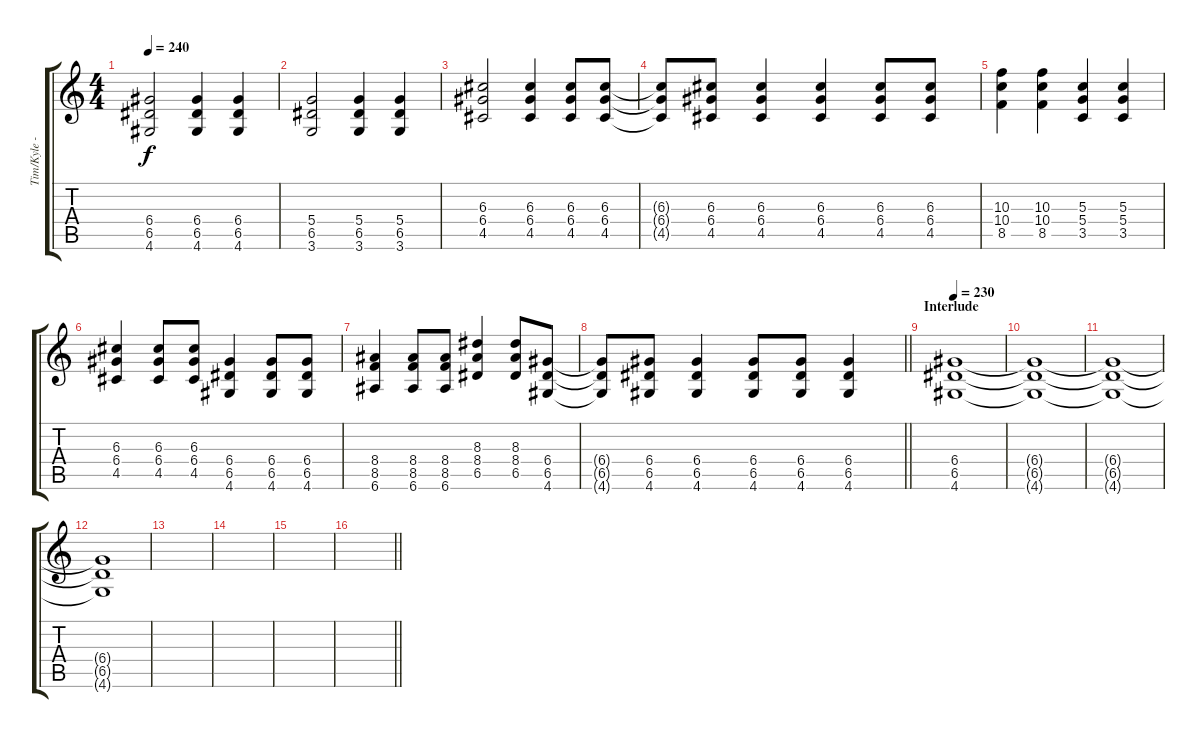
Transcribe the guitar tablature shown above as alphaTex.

\track ("Tim/Kyle - Guitar" "Tim/Kyle -") {instrument distortionguitar}
\staff {score tabs}
\tuning (E4 B3 G3 D3 A2 E2) {hide}
\ts (4 4)
\tempo 240
\clef g2
\ks c
(6.4 6.5 4.6).2{dy f} (6.4 6.5 4.6).4 (6.4 6.5 4.6).4 |
(5.4 6.5 3.6).2 (5.4 6.5 3.6).4 (5.4 6.5 3.6).4 |
(6.3 6.4 4.5).2 (6.3 6.4 4.5).4 (6.3 6.4 4.5).8 (6.3 6.4 4.5).8 |
(6.3{t} 6.4{t} 4.5{t}).8 (6.3 6.4 4.5).8 (6.3 6.4 4.5).4 (6.3 6.4 4.5).4 (6.3 6.4 4.5).8 (6.3 6.4 4.5).8 |
(10.3 10.4 8.5).4 (10.3 10.4 8.5).4 (5.3 5.4 3.5).4 (5.3 5.4 3.5).4 |
(6.3 6.4 4.5).4 (6.3 6.4 4.5).8 (6.3 6.4 4.5).8 (6.4 6.5 4.6).4 (6.4 6.5 4.6).8 (6.4 6.5 4.6).8 |
(8.4 8.5 6.6).4 (8.4 8.5 6.6).8 (8.4 8.5 6.6).8 (8.3 8.4 6.5).4 (8.3 8.4 6.5).8 (6.4 6.5 4.6).8 |
\barLineRight lightlight
(6.4{t} 6.5{t} 4.6{t}).8 (6.4 6.5 4.6).8 (6.4 6.5 4.6).4 (6.4 6.5 4.6).8 (6.4 6.5 4.6).8 (6.4 6.5 4.6).4 |
\section ("" "Interlude")
\tempo 230
(6.4 6.5 4.6).1{volume 0} |
(6.4{t} 6.5{t} 4.6{t}).1 |
(6.4{t} 6.5{t} 4.6{t}).1 |
(6.4{t} 6.5{t} 4.6{t}).1 |
|
|
|
\barLineRight lightlight
